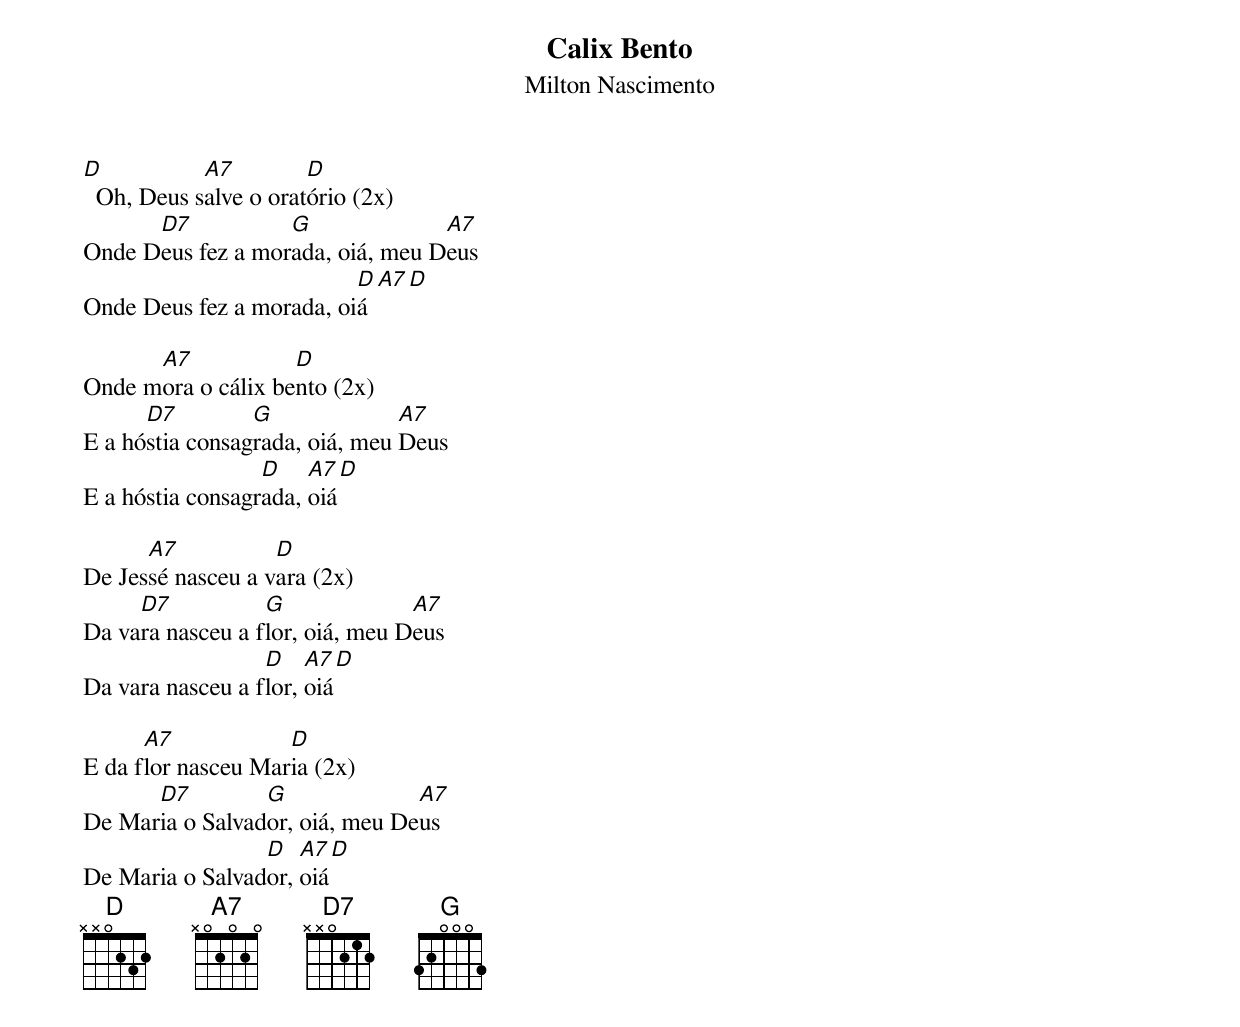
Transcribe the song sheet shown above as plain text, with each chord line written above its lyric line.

Calix Bento
Milton Nascimento

D           A7         D
  Oh, Deus salve o oratório (2x)
      D7           G              A7
Onde Deus fez a morada, oiá, meu Deus
                          D    A7 D
Onde Deus fez a morada, oiá

      A7            D
Onde mora o cálix bento (2x)
      D7         G              A7
E a hóstia consagrada, oiá, meu Deus
                  D    A7 D
E a hóstia consagrada, oiá

      A7           D
De Jessé nasceu a vara (2x)
     D7           G              A7
Da vara nasceu a flor, oiá, meu Deus
                  D    A7 D
Da vara nasceu a flor, oiá

      A7            D
E da flor nasceu Maria (2x)
      D7         G              A7
De Maria o Salvador, oiá, meu Deus
                 D   A7 D
De Maria o Salvador, oiá
